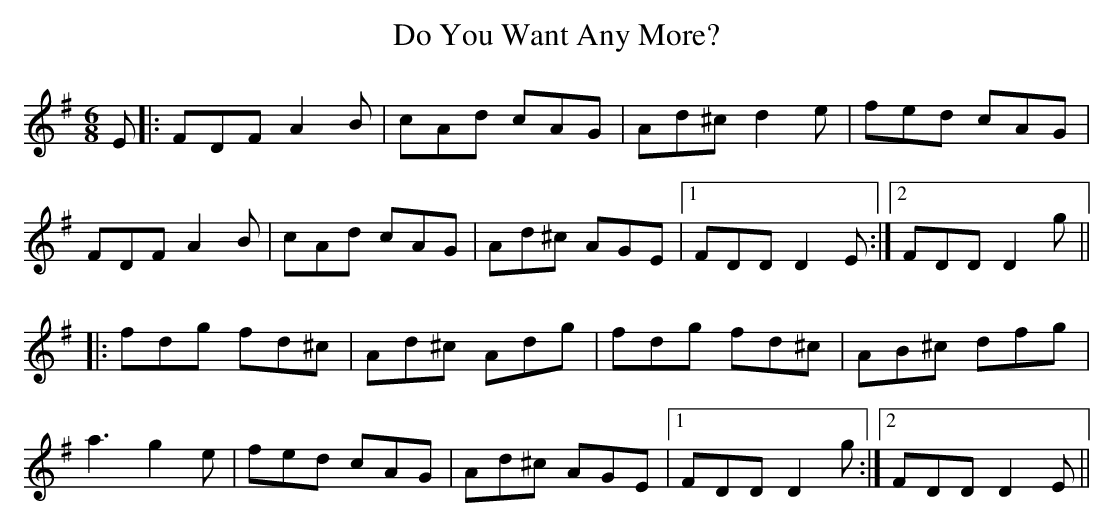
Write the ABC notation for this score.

X:1
T: Do You Want Any More?
M: 6/8
L: 1/8
K: Dmix
E|:FDF A2B|cAd cAG|Ad^c d2e|fed cAG|
FDF A2B|cAd cAG|Ad^c AGE|1 FDDD2E:|2 FDD D2g||
|:fdg fd^c|Ad^c Adg|fdg fd^c|AB^c dfg|
a3 g2e|fed cAG|Ad^c AGE|1 FDD D2g:|2 FDD D2E||
